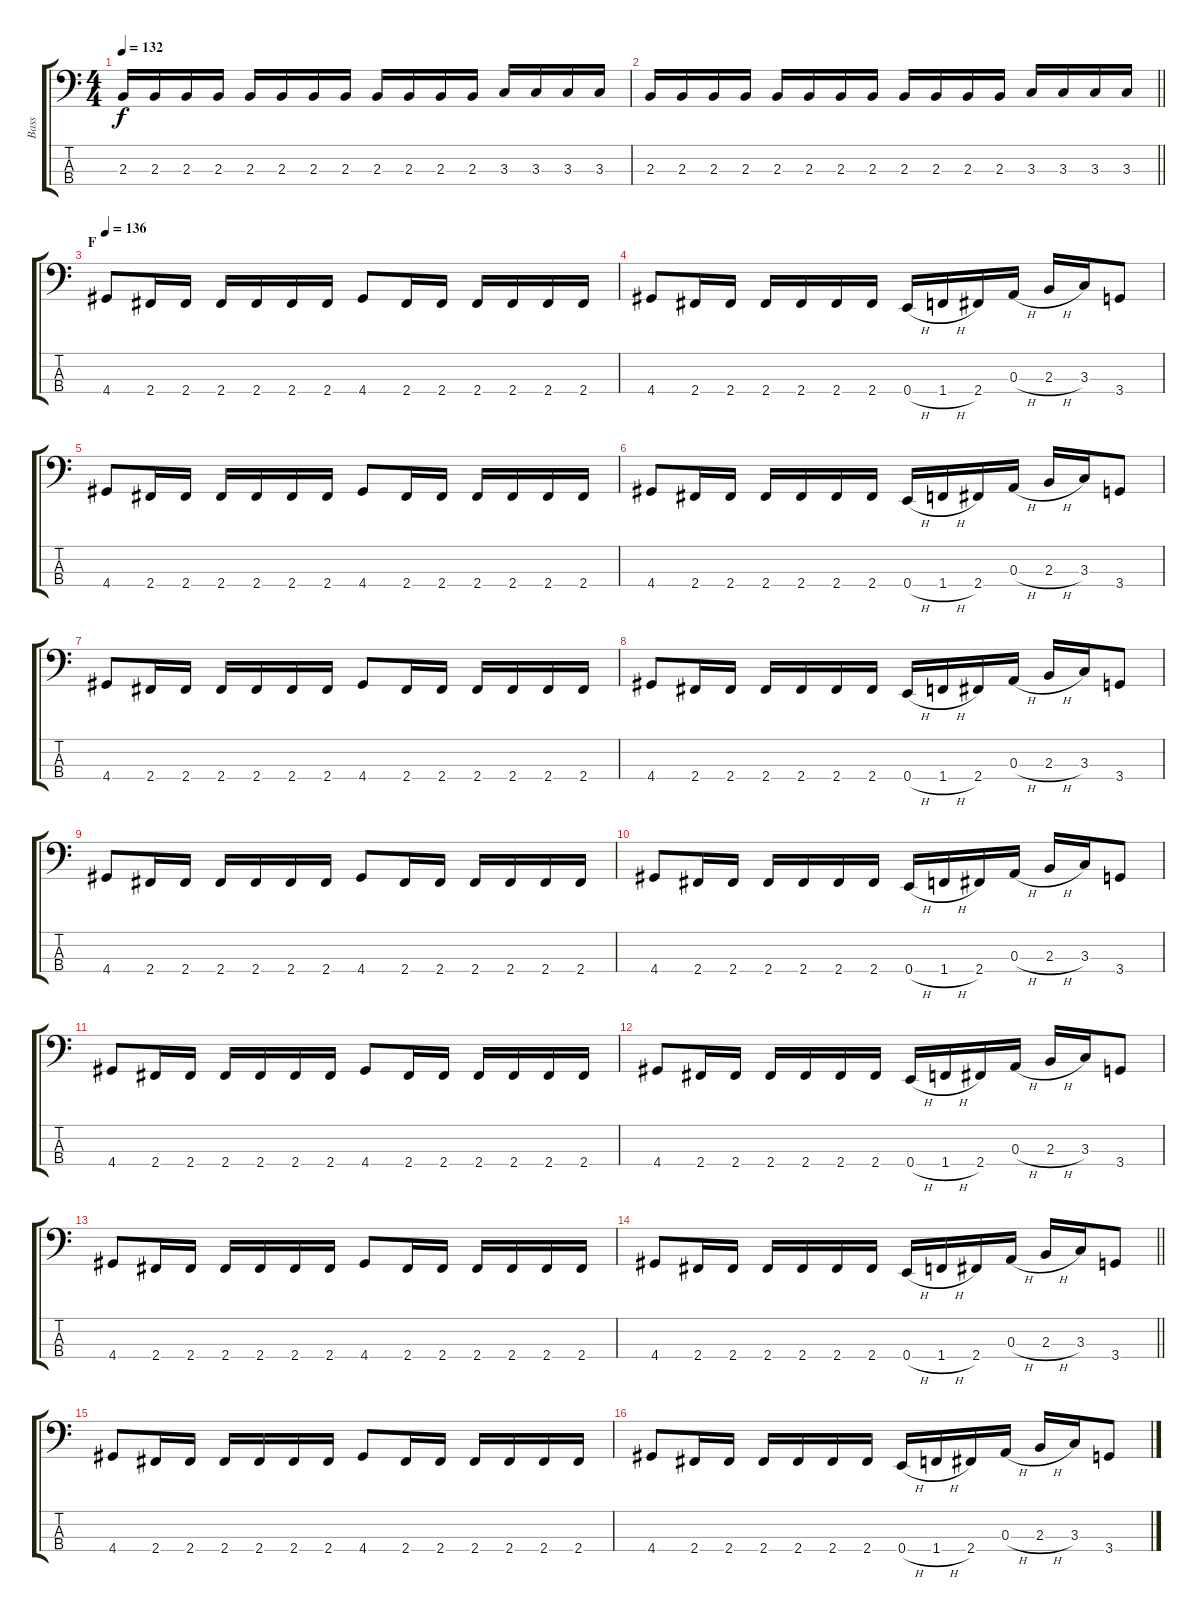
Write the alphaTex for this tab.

\track ("Bass" "Bass") {instrument electricbasspick}
\staff {score tabs}
\tuning (G2 D2 A1 E1) {hide}
\ts (4 4)
\tempo 132
\clef f4
\ks c
2.3.16{dy f} 2.3.16 2.3.16 2.3.16 2.3.16 2.3.16 2.3.16 2.3.16 2.3.16 2.3.16 2.3.16 2.3.16 3.3.16 3.3.16 3.3.16 3.3.16 |
\barLineRight lightlight
2.3.16 2.3.16 2.3.16 2.3.16 2.3.16 2.3.16 2.3.16 2.3.16 2.3.16 2.3.16 2.3.16 2.3.16 3.3.16 3.3.16 3.3.16 3.3.16 |
\section ("" "F")
\tempo 136
4.4.8 2.4.16 2.4.16 2.4.16 2.4.16 2.4.16 2.4.16 4.4.8 2.4.16 2.4.16 2.4.16 2.4.16 2.4.16 2.4.16 |
4.4.8 2.4.16 2.4.16 2.4.16 2.4.16 2.4.16 2.4.16 0.4{h}.16 1.4{h}.16 2.4.16 0.3{h}.16 2.3{h}.16 3.3.16 3.4.8 |
4.4.8 2.4.16 2.4.16 2.4.16 2.4.16 2.4.16 2.4.16 4.4.8 2.4.16 2.4.16 2.4.16 2.4.16 2.4.16 2.4.16 |
4.4.8 2.4.16 2.4.16 2.4.16 2.4.16 2.4.16 2.4.16 0.4{h}.16 1.4{h}.16 2.4.16 0.3{h}.16 2.3{h}.16 3.3.16 3.4.8 |
4.4.8 2.4.16 2.4.16 2.4.16 2.4.16 2.4.16 2.4.16 4.4.8 2.4.16 2.4.16 2.4.16 2.4.16 2.4.16 2.4.16 |
4.4.8 2.4.16 2.4.16 2.4.16 2.4.16 2.4.16 2.4.16 0.4{h}.16 1.4{h}.16 2.4.16 0.3{h}.16 2.3{h}.16 3.3.16 3.4.8 |
4.4.8 2.4.16 2.4.16 2.4.16 2.4.16 2.4.16 2.4.16 4.4.8 2.4.16 2.4.16 2.4.16 2.4.16 2.4.16 2.4.16 |
4.4.8 2.4.16 2.4.16 2.4.16 2.4.16 2.4.16 2.4.16 0.4{h}.16 1.4{h}.16 2.4.16 0.3{h}.16 2.3{h}.16 3.3.16 3.4.8 |
4.4.8 2.4.16 2.4.16 2.4.16 2.4.16 2.4.16 2.4.16 4.4.8 2.4.16 2.4.16 2.4.16 2.4.16 2.4.16 2.4.16 |
4.4.8 2.4.16 2.4.16 2.4.16 2.4.16 2.4.16 2.4.16 0.4{h}.16 1.4{h}.16 2.4.16 0.3{h}.16 2.3{h}.16 3.3.16 3.4.8 |
4.4.8 2.4.16 2.4.16 2.4.16 2.4.16 2.4.16 2.4.16 4.4.8 2.4.16 2.4.16 2.4.16 2.4.16 2.4.16 2.4.16 |
\barLineRight lightlight
4.4.8 2.4.16 2.4.16 2.4.16 2.4.16 2.4.16 2.4.16 0.4{h}.16 1.4{h}.16 2.4.16 0.3{h}.16 2.3{h}.16 3.3.16 3.4.8 |
4.4.8 2.4.16 2.4.16 2.4.16 2.4.16 2.4.16 2.4.16 4.4.8 2.4.16 2.4.16 2.4.16 2.4.16 2.4.16 2.4.16 |
4.4.8 2.4.16 2.4.16 2.4.16 2.4.16 2.4.16 2.4.16 0.4{h}.16 1.4{h}.16 2.4.16 0.3{h}.16 2.3{h}.16 3.3.16 3.4.8
